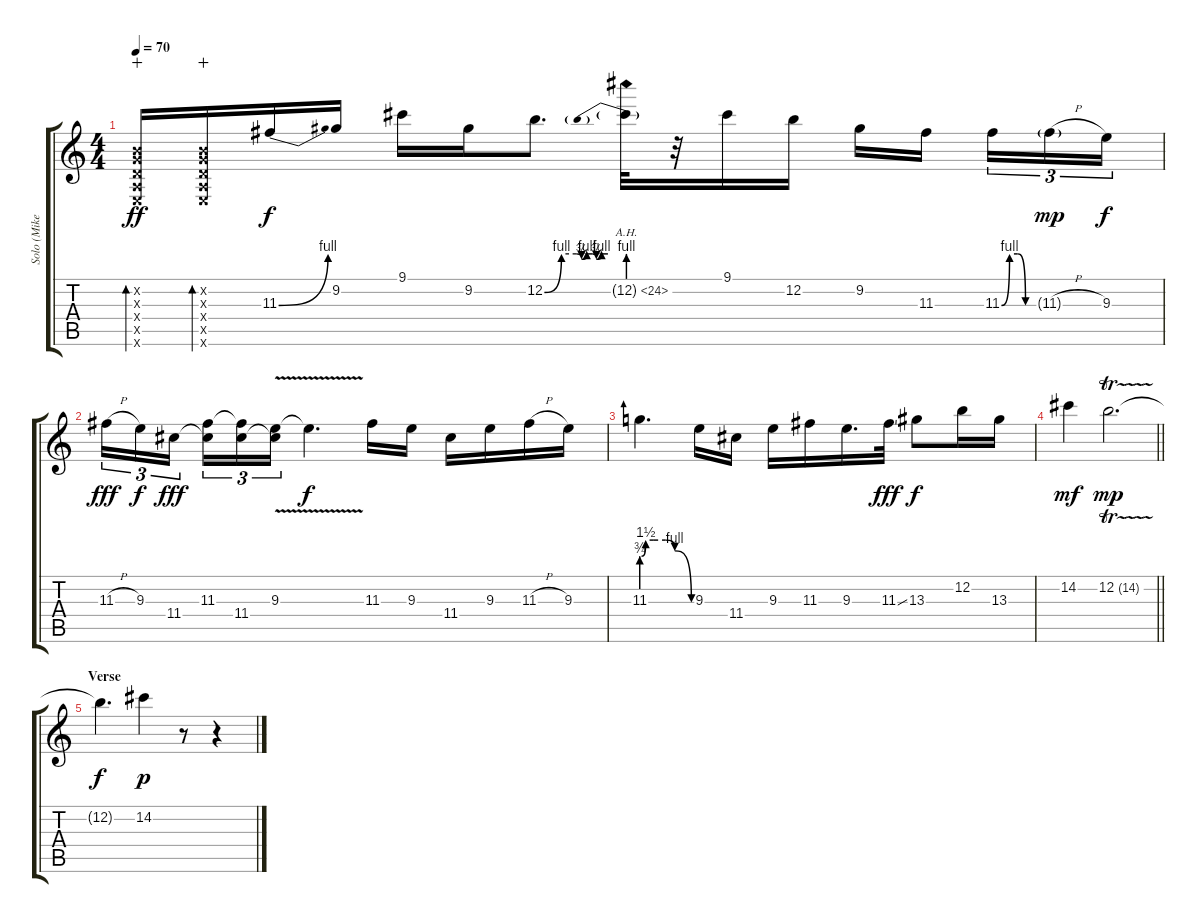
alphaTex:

\track ("Solo (Mike McCready)" "Solo (Mike") {instrument overdrivenguitar}
\staff {score tabs}
\tuning (E4 B3 G3 D3 A2 E2) {hide}
\ts (4 4)
\tempo 70
\clef g2
\ks c
(0.2{x} 0.3{x} 0.4{x} 0.5{x} 0.6{x}).16{bd 60 dy ff instrument overdrivenguitar wahc} (0.2{x} 0.3{x} 0.4{x} 0.5{x} 0.6{x}).16{bd 60 wahc} 11.3{be (bend 0 0 60 4)}.16{dy f} 9.2.16 9.1.16 9.2.16 12.2{be (custom 0 0 16 4 30 4 35 3 40 4 45 4 49 3 54 4 60 4)}.8{d} 12.2{be (prebend 0 4 60 4) ah 12 g}.32 r.32 9.1.16 12.2.16 9.2.16 11.3.16{beam splitsecondary} 11.3{be (custom 0 0 15 4 30 4 45 0 60 0)}.16{tu (3 2)} 11.3{h g}.16{tu (3 2) dy mp} 9.3.16{tu (3 2) dy f} |
11.3{h}.16{tu (3 2) dy fff} 9.3.16{tu (3 2) dy f} 11.4.16{tu (3 2) dy fff beam splitsecondary} (11.3 11.4{t}).16{tu (3 2)} (11.3{t} 11.4).16{tu (3 2)} (9.3{v} 11.4{t}).16{tu (3 2)} 9.3{v t}.4{d dy f} 11.3.16 9.3.16 11.4.16 9.3.16 11.3{h}.16 9.3.16 |
11.3{be (custom 0 3 5 6 14 6 20 6 29 6 40 4 60 0)}.4{d} 9.3.16{instrument electricguitarjazz} 11.4.16 9.3.16 11.3.16 9.3.16{d} 11.3{ss}.32{dy fff} 13.3.8{dy f} 12.2.16 13.3.16 |
\barLineRight lightlight
14.2.4{dy mf} 12.2{tr (14 16)}.2{d dy mp instrument overdrivenguitar} |
\section ("" "Verse")
12.2{t}.4{d dy f} 14.2.4{dy p} r.8 r.4
